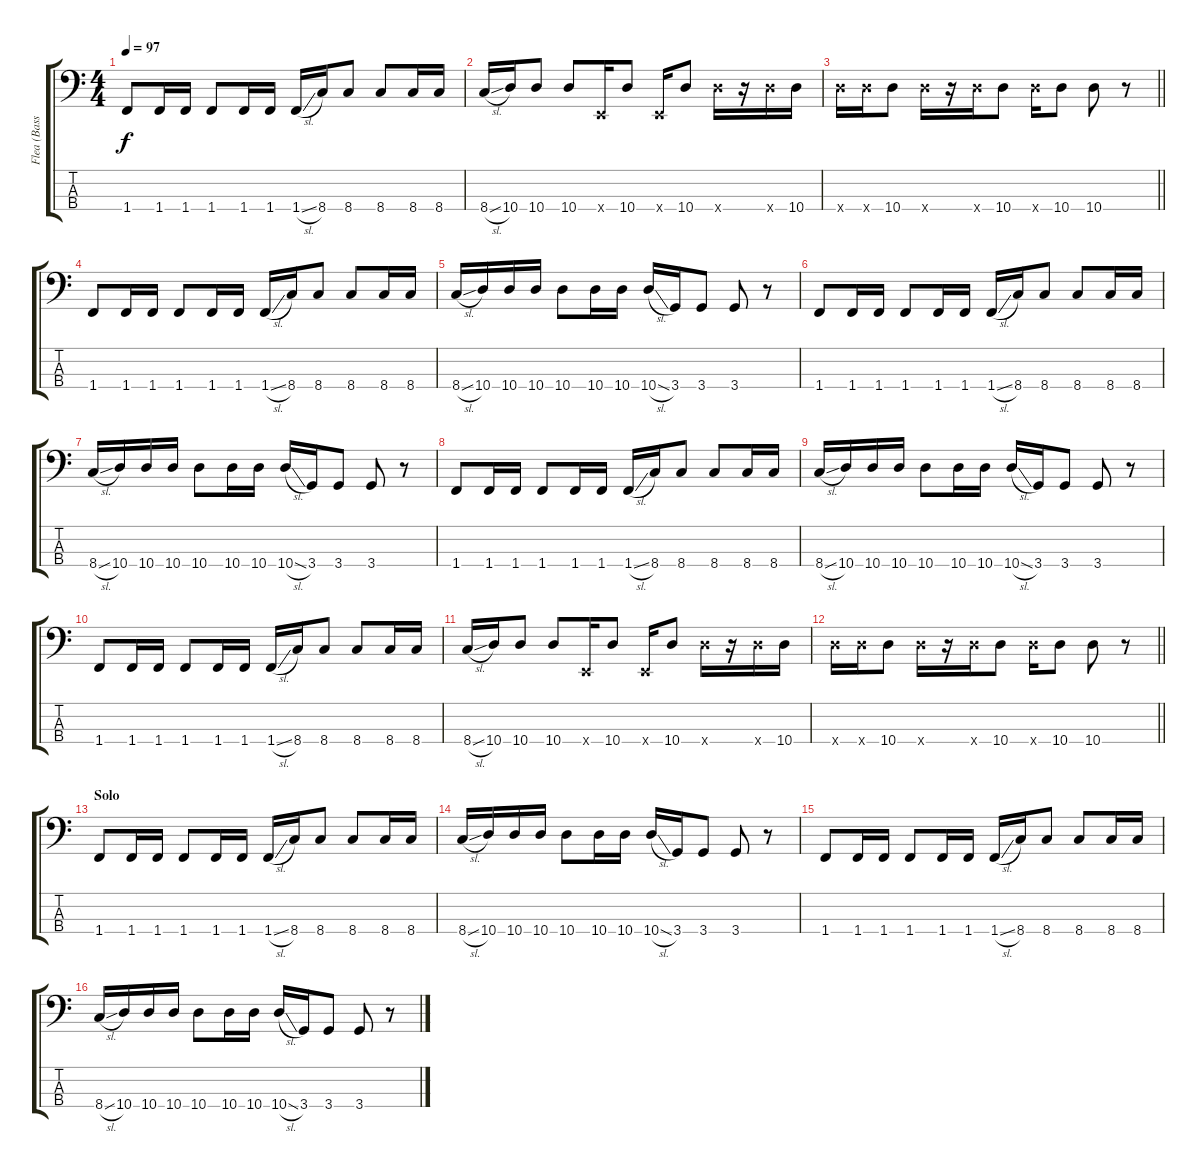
\track ("Flea (Bass)" "Flea (Bass") {instrument electricbassfinger}
\staff {score tabs}
\tuning (G2 D2 A1 E1) {hide}
\ts (4 4)
\tempo 97
\clef f4
\ks c
1.4.8{dy f} 1.4.16 1.4.16 1.4.8 1.4.16 1.4.16 1.4{sl}.16 8.4.16 8.4.8 8.4.8 8.4.16 8.4.16 |
8.4{sl}.16 10.4.16 10.4.8 10.4.8 0.4{x}.16 10.4.8 0.4{x}.16 10.4.8 10.4{x}.16 r.16 10.4{x}.16 10.4.16 |
\barLineRight lightlight
10.4{x}.16 10.4{x}.16 10.4.8 10.4{x}.16 r.16 10.4{x}.16 10.4.8 10.4{x}.16 10.4.8 10.4.8 r.8 |
1.4.8{volume 16} 1.4.16 1.4.16 1.4.8 1.4.16 1.4.16 1.4{sl}.16 8.4.16 8.4.8 8.4.8 8.4.16 8.4.16 |
8.4{sl}.16 10.4.16 10.4.16 10.4.16 10.4.8 10.4.16 10.4.16 10.4{sl}.16 3.4.16 3.4.8 3.4.8 r.8 |
1.4.8 1.4.16 1.4.16 1.4.8 1.4.16 1.4.16 1.4{sl}.16 8.4.16 8.4.8 8.4.8 8.4.16 8.4.16 |
8.4{sl}.16 10.4.16 10.4.16 10.4.16 10.4.8 10.4.16 10.4.16 10.4{sl}.16 3.4.16 3.4.8 3.4.8 r.8 |
1.4.8 1.4.16 1.4.16 1.4.8 1.4.16 1.4.16 1.4{sl}.16 8.4.16 8.4.8 8.4.8 8.4.16 8.4.16 |
8.4{sl}.16 10.4.16 10.4.16 10.4.16 10.4.8 10.4.16 10.4.16 10.4{sl}.16 3.4.16 3.4.8 3.4.8 r.8 |
1.4.8 1.4.16 1.4.16 1.4.8 1.4.16 1.4.16 1.4{sl}.16 8.4.16 8.4.8 8.4.8 8.4.16 8.4.16 |
8.4{sl}.16 10.4.16 10.4.8 10.4.8 0.4{x}.16 10.4.8 0.4{x}.16 10.4.8 10.4{x}.16 r.16 10.4{x}.16 10.4.16 |
\barLineRight lightlight
10.4{x}.16 10.4{x}.16 10.4.8 10.4{x}.16 r.16 10.4{x}.16 10.4.8 10.4{x}.16 10.4.8 10.4.8 r.8 |
\section ("" "Solo")
1.4.8{volume 16} 1.4.16 1.4.16 1.4.8 1.4.16 1.4.16 1.4{sl}.16 8.4.16 8.4.8 8.4.8 8.4.16 8.4.16 |
8.4{sl}.16 10.4.16 10.4.16 10.4.16 10.4.8 10.4.16 10.4.16 10.4{sl}.16 3.4.16 3.4.8 3.4.8 r.8 |
1.4.8 1.4.16 1.4.16 1.4.8 1.4.16 1.4.16 1.4{sl}.16 8.4.16 8.4.8 8.4.8 8.4.16 8.4.16 |
8.4{sl}.16 10.4.16 10.4.16 10.4.16 10.4.8 10.4.16 10.4.16 10.4{sl}.16 3.4.16 3.4.8 3.4.8 r.8
